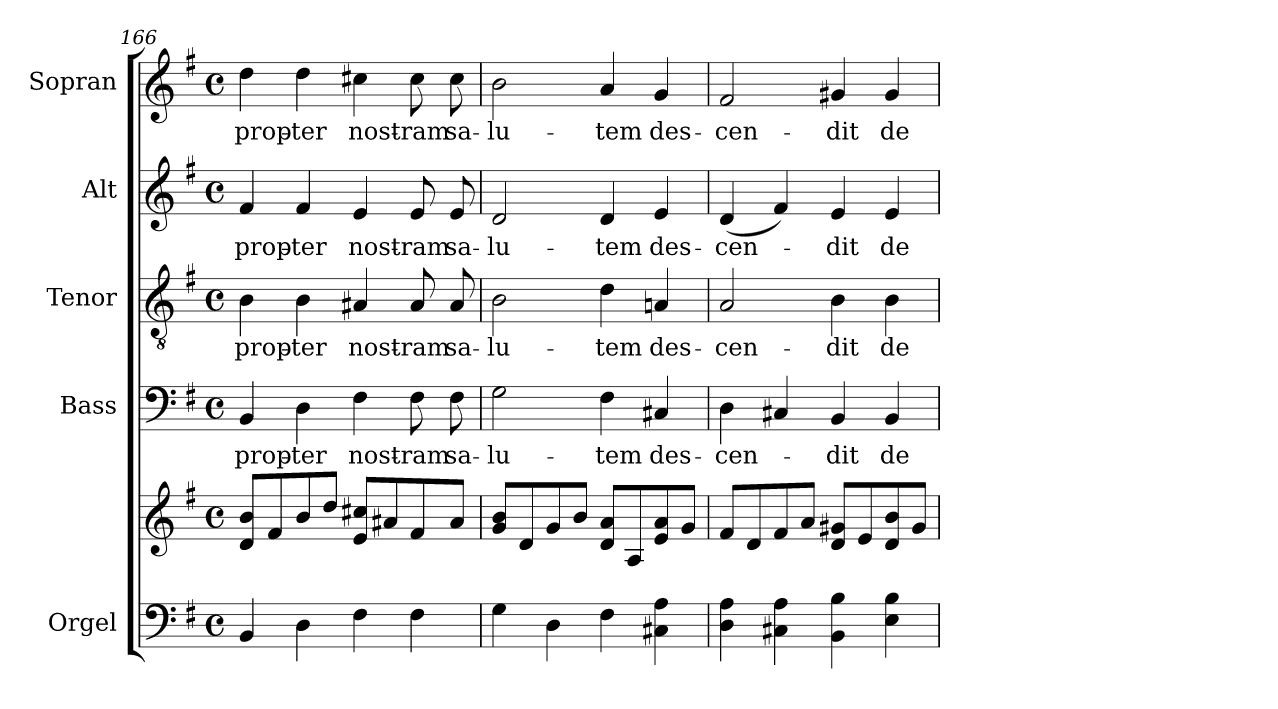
**kern	**kern	**kern	**text	**kern	**text	**kern	**text	**kern	**text
*part5	*part5	*part4	*part4	*part3	*part3	*part2	*part2	*part1	*part1
*staff6	*staff5	*staff4	*staff4	*staff3	*staff3	*staff2	*staff2	*staff1	*staff1
*I"Orgel	*	*I"Bass	*	*I"Tenor	*	*I"Alt	*	*I"Sopran	*
*I'Org.	*	*I'B.	*	*I'T.	*	*I'A.	*	*I'S.	*
*clefF4	*clefG2	*clefF4	*	*clefGv2	*	*clefG2	*	*clefG2	*
*k[f#]	*k[f#]	*k[f#]	*	*k[f#]	*	*k[f#]	*	*k[f#]	*
*G:	*G:	*G:	*	*G:	*	*G:	*	*G:	*
*M4/4	*M4/4	*M4/4	*	*M4/4	*	*M4/4	*	*M4/4	*
*met(c)	*met(c)	*met(c)	*	*met(c)	*	*met(c)	*	*met(c)	*
=166	=166	=166	=166	=166	=166	=166	=166	=166	=166
!	!	!	!LO:LY:b	!	!LO:LY:b	!	!LO:LY:b	!	!LO:LY:b
4BB/	8d/ 8b/L	4BB/	prop-	4B\	prop-	4f#/	prop-	4dd\	prop-
.	8f#/	.	.	.	.	.	.	.	.
!	!	!	!LO:LY:b	!	!LO:LY:b	!	!LO:LY:b	!	!LO:LY:b
4D\	8b/	4D\	-ter	4B\	-ter	4f#/	-ter	4dd\	-ter
.	8dd/J	.	.	.	.	.	.	.	.
!	!	!	!LO:LY:b	!	!LO:LY:b	!	!LO:LY:b	!	!LO:LY:b
4F#\	8e/ 8cc#X/L	4F#\	nost-	4A#X/	nost-	4e/	nost-	4cc#X\	nost-
.	8a#X/	.	.	.	.	.	.	.	.
!	!	!	!LO:LY:b	!	!LO:LY:b	!	!LO:LY:b	!	!LO:LY:b
4F#\	8f#/	8F#\	-ram	8A#/	-ram	8e/	-ram	8cc#\	-ram
!	!	!	!LO:LY:b	!	!LO:LY:b	!	!LO:LY:b	!	!LO:LY:b
.	8a#/J	8F#\	sa-	8A#/	sa-	8e/	sa-	8cc#\	sa-
!!LO:PB:g=z
=167	=167	=167	=167	=167	=167	=167	=167	=167	=167
!	!	!	!LO:LY:b	!	!LO:LY:b	!	!LO:LY:b	!	!LO:LY:b
4G\	8g/ 8b/L	2G\	-lu-	2B\	-lu-	2d/	-lu-	2b\	-lu-
.	8d/	.	.	.	.	.	.	.	.
4D\	8g/	.	.	.	.	.	.	.	.
.	8b/J	.	.	.	.	.	.	.	.
!	!	!	!LO:LY:b	!	!LO:LY:b	!	!LO:LY:b	!	!LO:LY:b
4F#\	8d/ 8a/L	4F#\	-tem	4d\	-tem	4d/	-tem	4a/	-tem
.	8A/	.	.	.	.	.	.	.	.
!	!	!	!LO:LY:b	!	!LO:LY:b	!	!LO:LY:b	!	!LO:LY:b
4C#X\ 4A\	8e/ 8a/	4C#X/	des-	4An/	des-	4e/	des-	4g/	des-
.	8g/J	.	.	.	.	.	.	.	.
=168	=168	=168	=168	=168	=168	=168	=168	=168	=168
!	!	!	!LO:LY:b	!	!LO:LY:b	!	!LO:LY:b	!	!LO:LY:b
4D\ 4A\	8f#/L	4D\	-cen-	2A/	-cen-	(<4d/	-cen-	2f#/	-cen-
.	8d/	.	.	.	.	.	.	.	.
4C#X\ 4A\	8f#/	4C#X/	.	.	.	4f#/)	.	.	.
.	8a/J	.	.	.	.	.	.	.	.
!	!	!	!LO:LY:b	!	!LO:LY:b	!	!LO:LY:b	!	!LO:LY:b
4BB\ 4B\	8d/ 8g#X/L	4BB/	-dit	4B\	-dit	4e/	-dit	4g#X/	-dit
.	8e/	.	.	.	.	.	.	.	.
!	!	!	!LO:LY:b	!	!LO:LY:b	!	!LO:LY:b	!	!LO:LY:b
4E\ 4B\	8d/ 8b/	4BB/	de	4B\	de	4e/	de	4g#/	de
.	8g#/J	.	.	.	.	.	.	.	.
=	=	=	=	=	=	=	=	=	=
*-	*-	*-	*-	*-	*-	*-	*-	*-	*-
